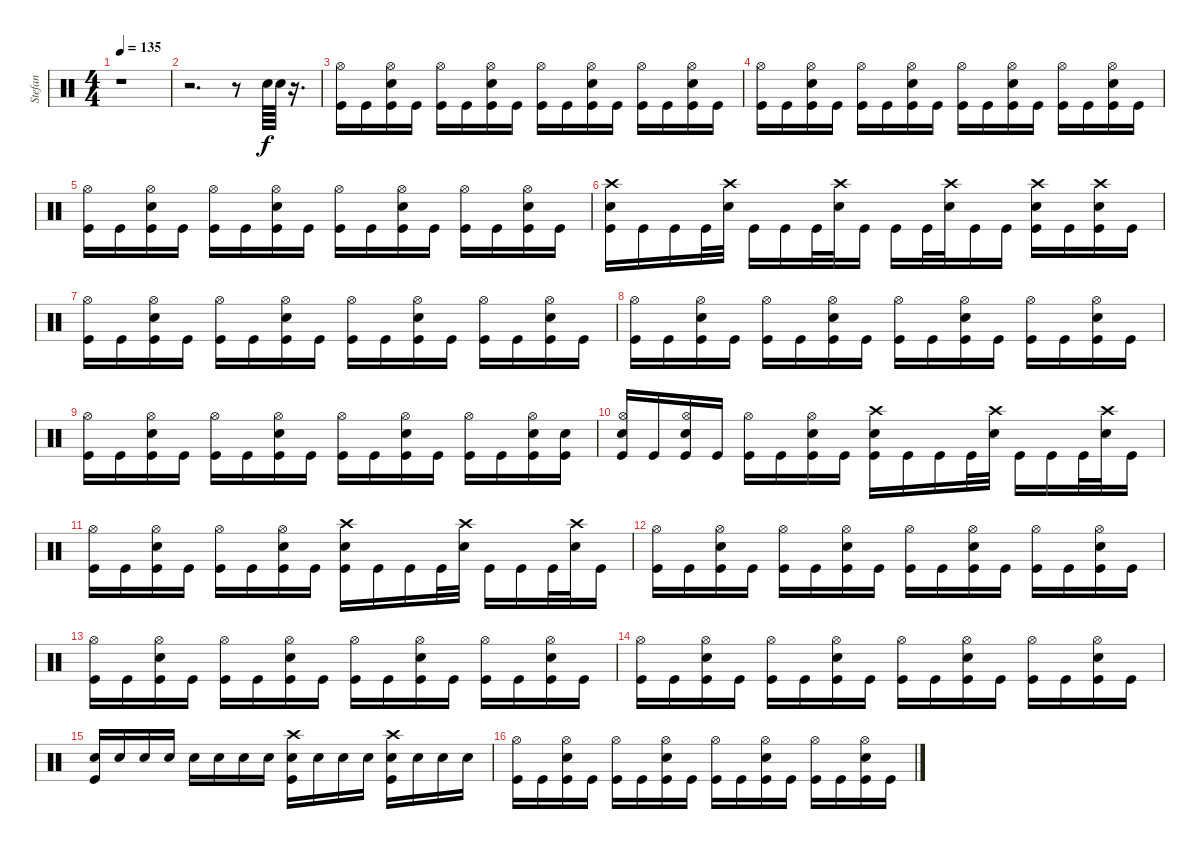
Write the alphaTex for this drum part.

\track ("Stefan" "Stefan") {instrument percussion}
\staff {score}
\articulation defaults
\ts (4 4)
\tempo 135
\clef neutral
\ks c
r.1{dy f} |
r.2{d} r.8 "Snare (hit) 2".64 "Snare (hit) 2".64 r.16{d} |
("Hi-Hat (open)" "Kick (hit)").16 "Kick (hit)".16 ("Hi-Hat (open)" "Snare (hit) 2" "Kick (hit)").16 "Kick (hit)".16 ("Hi-Hat (open)" "Kick (hit)").16 "Kick (hit)".16 ("Hi-Hat (open)" "Snare (hit) 2" "Kick (hit)").16 "Kick (hit)".16 ("Hi-Hat (open)" "Kick (hit)").16 "Kick (hit)".16 ("Hi-Hat (open)" "Snare (hit) 2" "Kick (hit)").16 "Kick (hit)".16 ("Hi-Hat (open)" "Kick (hit)").16 "Kick (hit)".16 ("Hi-Hat (open)" "Snare (hit) 2" "Kick (hit)").16 "Kick (hit)".16 |
("Hi-Hat (open)" "Kick (hit)").16 "Kick (hit)".16 ("Hi-Hat (open)" "Snare (hit) 2" "Kick (hit)").16 "Kick (hit)".16 ("Hi-Hat (open)" "Kick (hit)").16 "Kick (hit)".16 ("Hi-Hat (open)" "Snare (hit) 2" "Kick (hit)").16 "Kick (hit)".16 ("Hi-Hat (open)" "Kick (hit)").16 "Kick (hit)".16 ("Hi-Hat (open)" "Snare (hit) 2" "Kick (hit)").16 "Kick (hit)".16 ("Hi-Hat (open)" "Kick (hit)").16 "Kick (hit)".16 ("Hi-Hat (open)" "Snare (hit) 2" "Kick (hit)").16 "Kick (hit)".16 |
("Hi-Hat (open)" "Kick (hit)").16 "Kick (hit)".16 ("Hi-Hat (open)" "Snare (hit) 2" "Kick (hit)").16 "Kick (hit)".16 ("Hi-Hat (open)" "Kick (hit)").16 "Kick (hit)".16 ("Hi-Hat (open)" "Snare (hit) 2" "Kick (hit)").16 "Kick (hit)".16 ("Hi-Hat (open)" "Kick (hit)").16 "Kick (hit)".16 ("Hi-Hat (open)" "Snare (hit) 2" "Kick (hit)").16 "Kick (hit)".16 ("Hi-Hat (open)" "Kick (hit)").16 "Kick (hit)".16 ("Hi-Hat (open)" "Snare (hit) 2" "Kick (hit)").16 "Kick (hit)".16 |
("Crash high (hit)" "Snare (hit) 2" "Kick (hit)").16 "Kick (hit)".16 "Kick (hit)".16 "Kick (hit)".32 ("Crash high (hit)" "Snare (hit) 2").32 "Kick (hit)".16 "Kick (hit)".16 "Kick (hit)".32 ("Crash high (hit)" "Snare (hit) 2").32 "Kick (hit)".16 "Kick (hit)".16 "Kick (hit)".32 ("Crash high (hit)" "Snare (hit) 2").32 "Kick (hit)".16 "Kick (hit)".16 ("Crash high (hit)" "Snare (hit) 2" "Kick (hit)").16 "Kick (hit)".16 ("Crash high (hit)" "Snare (hit) 2" "Kick (hit)").16 "Kick (hit)".16 |
("Hi-Hat (open)" "Kick (hit)").16 "Kick (hit)".16 ("Hi-Hat (open)" "Snare (hit) 2" "Kick (hit)").16 "Kick (hit)".16 ("Hi-Hat (open)" "Kick (hit)").16 "Kick (hit)".16 ("Hi-Hat (open)" "Snare (hit) 2" "Kick (hit)").16 "Kick (hit)".16 ("Hi-Hat (open)" "Kick (hit)").16 "Kick (hit)".16 ("Hi-Hat (open)" "Snare (hit) 2" "Kick (hit)").16 "Kick (hit)".16 ("Hi-Hat (open)" "Kick (hit)").16 "Kick (hit)".16 ("Hi-Hat (open)" "Snare (hit) 2" "Kick (hit)").16 "Kick (hit)".16 |
("Hi-Hat (open)" "Kick (hit)").16 "Kick (hit)".16 ("Hi-Hat (open)" "Snare (hit) 2" "Kick (hit)").16 "Kick (hit)".16 ("Hi-Hat (open)" "Kick (hit)").16 "Kick (hit)".16 ("Hi-Hat (open)" "Snare (hit) 2" "Kick (hit)").16 "Kick (hit)".16 ("Hi-Hat (open)" "Kick (hit)").16 "Kick (hit)".16 ("Hi-Hat (open)" "Snare (hit) 2" "Kick (hit)").16 "Kick (hit)".16 ("Hi-Hat (open)" "Kick (hit)").16 "Kick (hit)".16 ("Hi-Hat (open)" "Snare (hit) 2" "Kick (hit)").16 "Kick (hit)".16 |
("Hi-Hat (open)" "Kick (hit)").16 "Kick (hit)".16 ("Hi-Hat (open)" "Snare (hit) 2" "Kick (hit)").16 "Kick (hit)".16 ("Hi-Hat (open)" "Kick (hit)").16 "Kick (hit)".16 ("Hi-Hat (open)" "Snare (hit) 2" "Kick (hit)").16 "Kick (hit)".16 ("Hi-Hat (open)" "Kick (hit)").16 "Kick (hit)".16 ("Hi-Hat (open)" "Snare (hit) 2" "Kick (hit)").16 "Kick (hit)".16 ("Hi-Hat (open)" "Kick (hit)").16 "Kick (hit)".16 ("Hi-Hat (open)" "Snare (hit) 2" "Kick (hit)").16 ("Snare (hit) 2" "Kick (hit)").16 |
("Hi-Hat (open)" "Snare (hit) 2" "Kick (hit)").16 "Kick (hit)".16 ("Hi-Hat (open)" "Snare (hit) 2" "Kick (hit)").16 "Kick (hit)".16 ("Hi-Hat (open)" "Kick (hit)").16 "Kick (hit)".16 ("Hi-Hat (open)" "Snare (hit) 2" "Kick (hit)").16 "Kick (hit)".16 ("Crash high (hit)" "Snare (hit) 2" "Kick (hit)").16 "Kick (hit)".16 "Kick (hit)".16 "Kick (hit)".32 ("Crash high (hit)" "Snare (hit) 2").32 "Kick (hit)".16 "Kick (hit)".16 "Kick (hit)".32 ("Crash high (hit)" "Snare (hit) 2").32 "Kick (hit)".16 |
("Hi-Hat (open)" "Kick (hit)").16 "Kick (hit)".16 ("Hi-Hat (open)" "Snare (hit) 2" "Kick (hit)").16 "Kick (hit)".16 ("Hi-Hat (open)" "Kick (hit)").16 "Kick (hit)".16 ("Hi-Hat (open)" "Snare (hit) 2" "Kick (hit)").16 "Kick (hit)".16 ("Crash high (hit)" "Snare (hit) 2" "Kick (hit)").16 "Kick (hit)".16 "Kick (hit)".16 "Kick (hit)".32 ("Crash high (hit)" "Snare (hit) 2").32 "Kick (hit)".16 "Kick (hit)".16 "Kick (hit)".32 ("Crash high (hit)" "Snare (hit) 2").32 "Kick (hit)".16 |
("Hi-Hat (open)" "Kick (hit)").16 "Kick (hit)".16 ("Hi-Hat (open)" "Snare (hit) 2" "Kick (hit)").16 "Kick (hit)".16 ("Hi-Hat (open)" "Kick (hit)").16 "Kick (hit)".16 ("Hi-Hat (open)" "Snare (hit) 2" "Kick (hit)").16 "Kick (hit)".16 ("Hi-Hat (open)" "Kick (hit)").16 "Kick (hit)".16 ("Hi-Hat (open)" "Snare (hit) 2" "Kick (hit)").16 "Kick (hit)".16 ("Hi-Hat (open)" "Kick (hit)").16 "Kick (hit)".16 ("Hi-Hat (open)" "Snare (hit) 2" "Kick (hit)").16 "Kick (hit)".16 |
("Hi-Hat (open)" "Kick (hit)").16 "Kick (hit)".16 ("Hi-Hat (open)" "Snare (hit) 2" "Kick (hit)").16 "Kick (hit)".16 ("Hi-Hat (open)" "Kick (hit)").16 "Kick (hit)".16 ("Hi-Hat (open)" "Snare (hit) 2" "Kick (hit)").16 "Kick (hit)".16 ("Hi-Hat (open)" "Kick (hit)").16 "Kick (hit)".16 ("Hi-Hat (open)" "Snare (hit) 2" "Kick (hit)").16 "Kick (hit)".16 ("Hi-Hat (open)" "Kick (hit)").16 "Kick (hit)".16 ("Hi-Hat (open)" "Snare (hit) 2" "Kick (hit)").16 "Kick (hit)".16 |
("Hi-Hat (open)" "Kick (hit)").16 "Kick (hit)".16 ("Hi-Hat (open)" "Snare (hit) 2" "Kick (hit)").16 "Kick (hit)".16 ("Hi-Hat (open)" "Kick (hit)").16 "Kick (hit)".16 ("Hi-Hat (open)" "Snare (hit) 2" "Kick (hit)").16 "Kick (hit)".16 ("Hi-Hat (open)" "Kick (hit)").16 "Kick (hit)".16 ("Hi-Hat (open)" "Snare (hit) 2" "Kick (hit)").16 "Kick (hit)".16 ("Hi-Hat (open)" "Kick (hit)").16 "Kick (hit)".16 ("Hi-Hat (open)" "Snare (hit) 2" "Kick (hit)").16 "Kick (hit)".16 |
("Snare (hit) 2" "Kick (hit)").16 "Snare (hit) 2".16 "Snare (hit) 2".16 "Snare (hit) 2".16 "Snare (hit) 2".16 "Snare (hit) 2".16 "Snare (hit) 2".16 "Snare (hit) 2".16 ("Crash high (hit)" "Snare (hit) 2" "Kick (hit)").16 "Snare (hit) 2".16 "Snare (hit) 2".16 "Snare (hit) 2".16 ("Crash high (hit)" "Snare (hit) 2" "Kick (hit)").16 "Snare (hit) 2".16 "Snare (hit) 2".16 "Snare (hit) 2".16 |
("Hi-Hat (open)" "Kick (hit)").16 "Kick (hit)".16 ("Hi-Hat (open)" "Snare (hit) 2" "Kick (hit)").16 "Kick (hit)".16 ("Hi-Hat (open)" "Kick (hit)").16 "Kick (hit)".16 ("Hi-Hat (open)" "Snare (hit) 2" "Kick (hit)").16 "Kick (hit)".16 ("Hi-Hat (open)" "Kick (hit)").16 "Kick (hit)".16 ("Hi-Hat (open)" "Snare (hit) 2" "Kick (hit)").16 "Kick (hit)".16 ("Hi-Hat (open)" "Kick (hit)").16 "Kick (hit)".16 ("Hi-Hat (open)" "Snare (hit) 2" "Kick (hit)").16 "Kick (hit)".16
